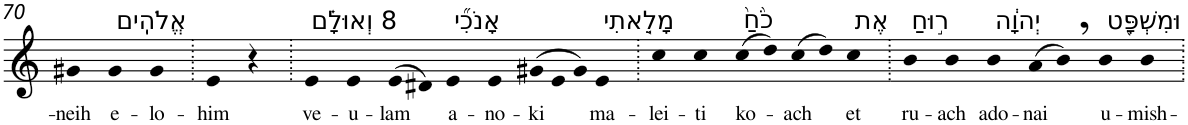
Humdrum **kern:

**kern	**text
*part1	*part1
*staff1	*staff1
*I"Piano	*
*I'Pno	*
!!LO:PB:g=z
*clefG2	*
*k[]	*
=70	=70
!	!LO:LY:b
4g#X	-neih
!LO:TX:a:t=אֱלֹהִֽים	!
!	!LO:LY:b
4g#	e-
!	!LO:LY:b
4g#	-lo-
=71.	=71.
!	!LO:LY:b
4e	-him
4r	.
=72.	=72.
!LO:TX:a:t=8 וְאוּלָ֗ם	!
!	!LO:LY:b
4e	ve-
!	!LO:LY:b
4e	-u-
!	!LO:LY:b
(>8e	-lam
8d#X)	.
!LO:TX:a:t=אָנֹכִ֞י	!
!	!LO:LY:b
4e	a-
!	!LO:LY:b
4e	-no-
!	!LO:LY:b
(>12g#X	-ki
12e	.
12g#)	.
!LO:TX:a:t=מָלֵ֤אתִי	!
!	!LO:LY:b
4e	ma-
=73.	=73.
!	!LO:LY:b
4cc	-lei-
!	!LO:LY:b
4cc	-ti
!LO:TX:a:t=כֹ֙חַ֙	!
!	!LO:LY:b
(>8cc	ko-
8dd)	.
!	!LO:LY:b
(>8cc	-ach
8dd)	.
!LO:TX:a:t=אֶת	!
!	!LO:LY:b
4cc	et
=74.	=74.
!LO:TX:a:t=ר֣וּחַ	!
!	!LO:LY:b
4b	ru-
!	!LO:LY:b
4b	-ach
!LO:TX:a:t=יְהוָ֔ה	!
!	!LO:LY:b
4b	ado-
!	!LO:LY:b
(>8a	-nai
8b,)	.
!LO:TX:a:t=וּמִשְׁפָּ֖ט	!
!	!LO:LY:b
4b	u-
!	!LO:LY:b
4b	-mish-
=.	=.
*-	*-
